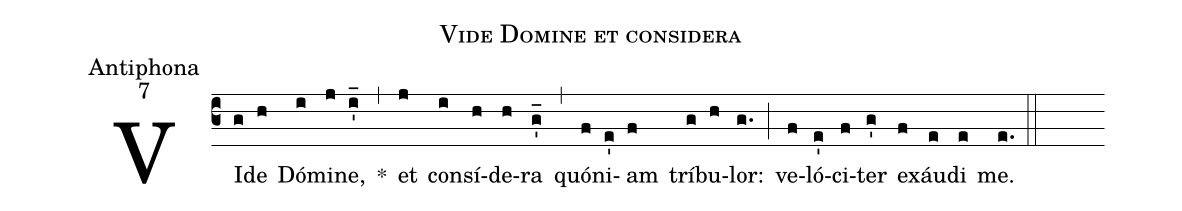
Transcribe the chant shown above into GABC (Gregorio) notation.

name:Vide Domine et considera;
office-part:Antiphona;
mode:7;
%%
(c3) VI(g)de(h) Dó(i)mi(j)ne,(i'_) *(,) et(j) con(i)sí(h)de(h)ra(g'_) (,) quó(f)ni(e')am(f) trí(g)bu(h)lor:(g.) (;) ve(f)ló(e')ci(f)ter(g') ex(f)áu(e)di(e) me.(e.) (::)
